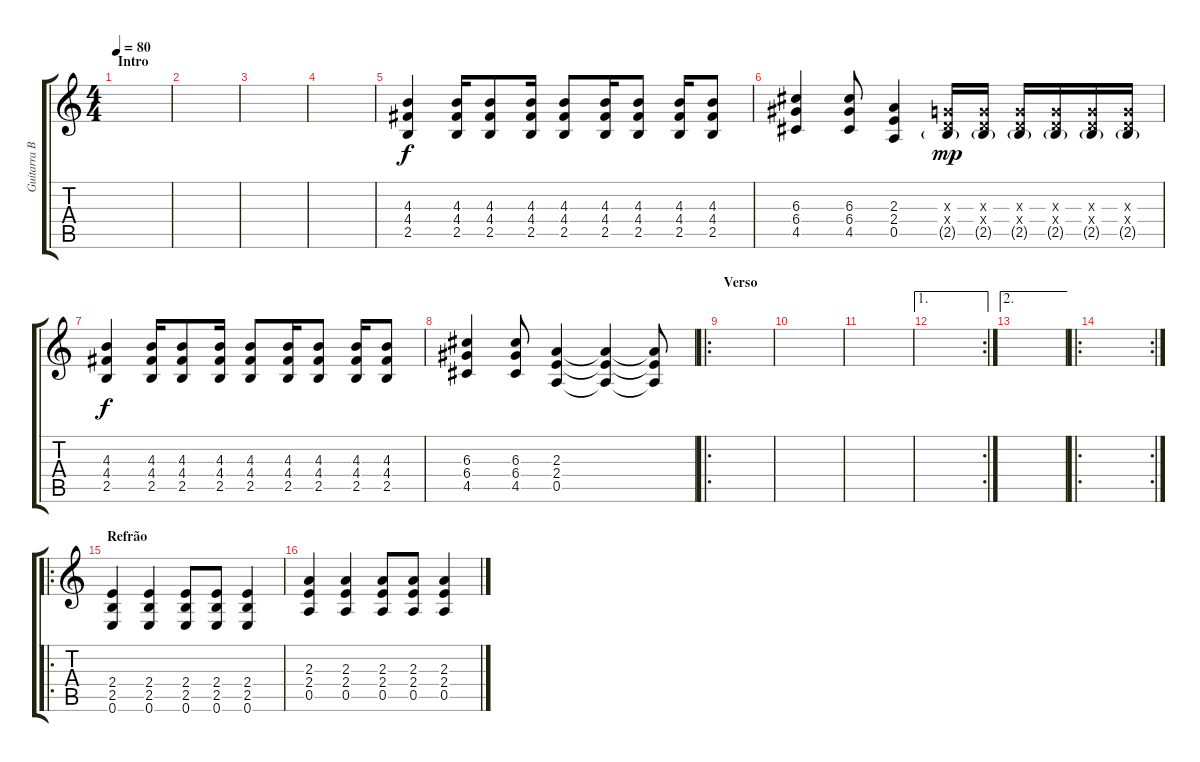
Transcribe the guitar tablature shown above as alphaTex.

\track ("Guitarra Base" "Guitarra B") {instrument distortionguitar}
\staff {score tabs}
\tuning (E4 B3 G3 D3 A2 E2) {hide}
\ts (4 4)
\section ("" "Intro")
\tempo 80
\clef g2
\ks c
|
|
|
|
(4.3 4.4 2.5).4 (4.3 4.4 2.5).16 (4.3 4.4 2.5).8 (4.3 4.4 2.5).16 (4.3 4.4 2.5).8 (4.3 4.4 2.5).16 (4.3 4.4 2.5).8 (4.3 4.4 2.5).16 (4.3 4.4 2.5).8 |
(6.3 6.4 4.5).4 (6.3 6.4 4.5).8 (2.3 2.4 0.5).4 (0.3{x} 0.4{x} 2.5{g}).16{dy mp} (0.3{x} 0.4{x} 2.5{g}).16 (0.3{x} 0.4{x} 2.5{g}).16 (0.3{x} 0.4{x} 2.5{g}).16 (0.3{x} 0.4{x} 2.5{g}).16 (0.3{x} 0.4{x} 2.5{g}).16 |
(4.3 4.4 2.5).4{dy f} (4.3 4.4 2.5).16 (4.3 4.4 2.5).8 (4.3 4.4 2.5).16 (4.3 4.4 2.5).8 (4.3 4.4 2.5).16 (4.3 4.4 2.5).8 (4.3 4.4 2.5).16 (4.3 4.4 2.5).8 |
(6.3 6.4 4.5).4 (6.3 6.4 4.5).8 (2.3 2.4 0.5).4 (2.3{t} 2.4{t} 0.5{t}).4 (2.3{t} 2.4{t} 0.5{t}).8 |
\ro
\section ("" "Verso")
|
|
|
\ae 1
\rc 2
|
\ae 2
|
\ro
\rc 2
|
\ro
\section ("" "Refrão")
(2.4 2.5 0.6).4 (2.4 2.5 0.6).4 (2.4 2.5 0.6).8 (2.4 2.5 0.6).8 (2.4 2.5 0.6).4 |
(2.3 2.4 0.5).4 (2.3 2.4 0.5).4 (2.3 2.4 0.5).8 (2.3 2.4 0.5).8 (2.3 2.4 0.5).4
